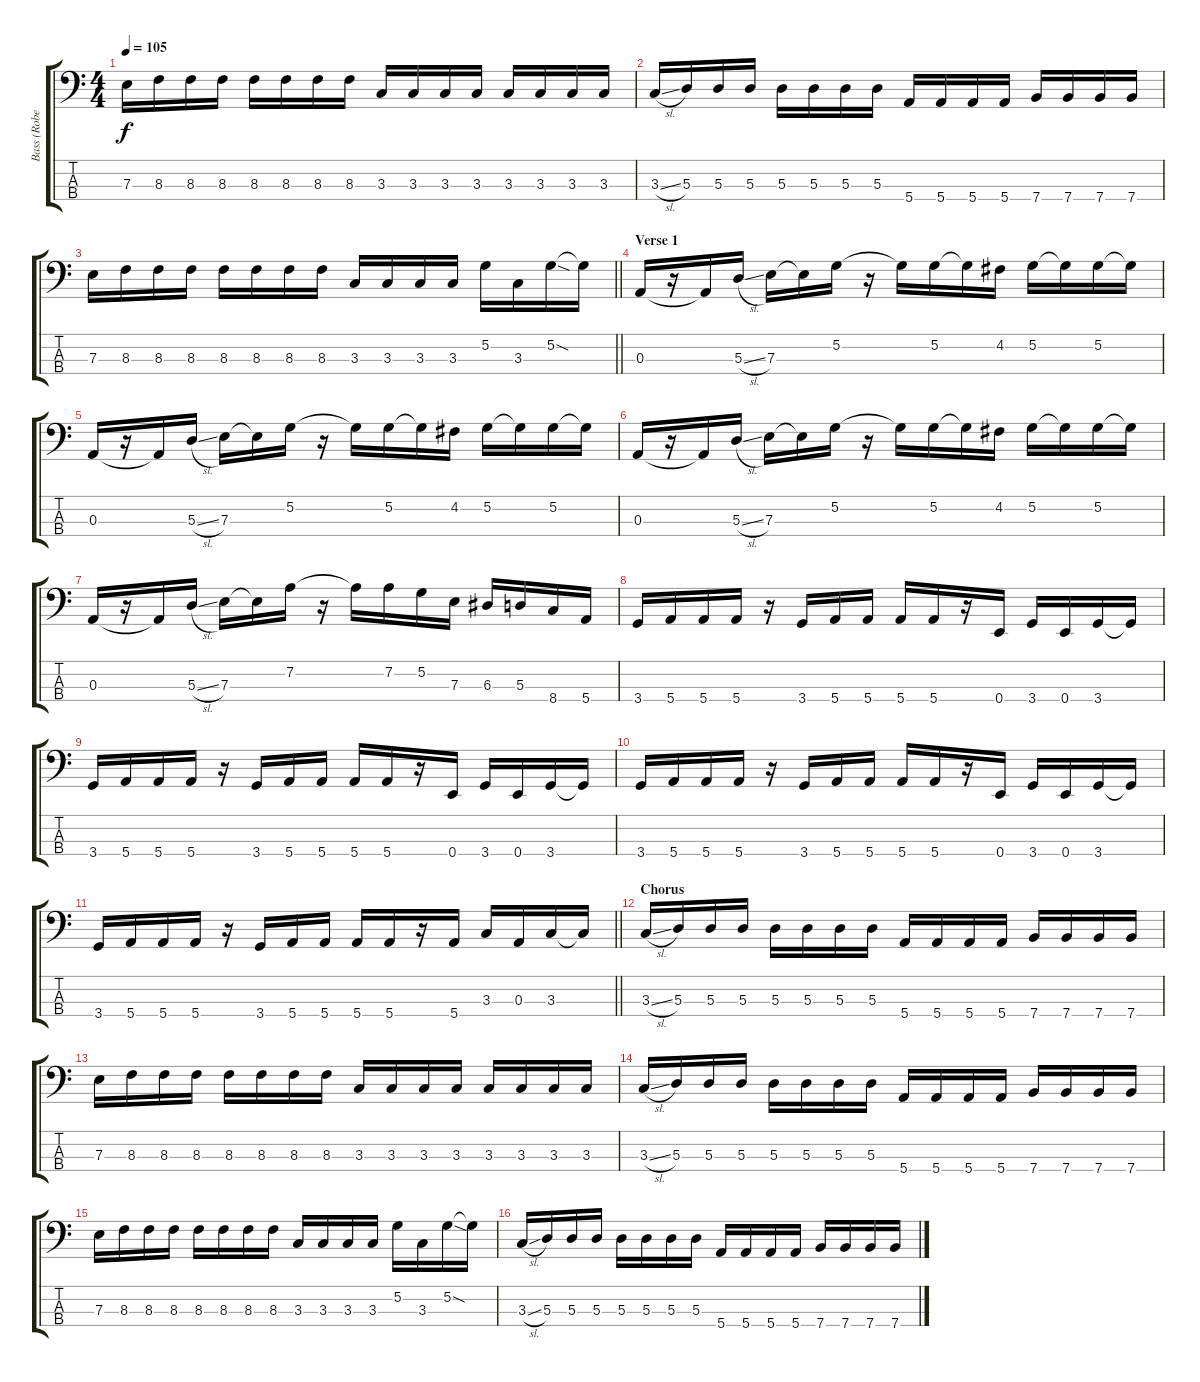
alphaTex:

\track ("Bass (Robert DeLeo)" "Bass (Robe") {instrument electricbassfinger}
\staff {score tabs}
\tuning (G2 D2 A1 E1) {hide}
\ts (4 4)
\tempo 105
\clef f4
\ks c
7.3.16{dy f} 8.3.16 8.3.16 8.3.16 8.3.16 8.3.16 8.3.16 8.3.16 3.3.16 3.3.16 3.3.16 3.3.16 3.3.16 3.3.16 3.3.16 3.3.16 |
3.3{sl}.16 5.3.16 5.3.16 5.3.16 5.3.16 5.3.16 5.3.16 5.3.16 5.4.16 5.4.16 5.4.16 5.4.16 7.4.16 7.4.16 7.4.16 7.4.16 |
\barLineRight lightlight
7.3.16 8.3.16 8.3.16 8.3.16 8.3.16 8.3.16 8.3.16 8.3.16 3.3.16 3.3.16 3.3.16 3.3.16 5.2.16 3.3.16 5.2{sod}.16 5.2{t}.16 |
\section ("" "Verse 1")
0.3.16 r.16 0.3{t}.16 5.3{sl}.16 7.3.16 7.3{t}.16 5.2.16 r.16 5.2{t}.16 5.2.16 5.2{t}.16 4.2.16 5.2.16 5.2{t}.16 5.2.16 5.2{t}.16 |
0.3.16 r.16 0.3{t}.16 5.3{sl}.16 7.3.16 7.3{t}.16 5.2.16 r.16 5.2{t}.16 5.2.16 5.2{t}.16 4.2.16 5.2.16 5.2{t}.16 5.2.16 5.2{t}.16 |
0.3.16 r.16 0.3{t}.16 5.3{sl}.16 7.3.16 7.3{t}.16 5.2.16 r.16 5.2{t}.16 5.2.16 5.2{t}.16 4.2.16 5.2.16 5.2{t}.16 5.2.16 5.2{t}.16 |
0.3.16 r.16 0.3{t}.16 5.3{sl}.16 7.3.16 7.3{t}.16 7.2.16 r.16 7.2{t}.16 7.2.16 5.2.16 7.3.16 6.3.16 5.3.16 8.4.16 5.4.16 |
3.4.16 5.4.16 5.4.16 5.4.16 r.16 3.4.16 5.4.16 5.4.16 5.4.16 5.4.16 r.16 0.4.16 3.4.16 0.4.16 3.4.16 3.4{t}.16 |
3.4.16 5.4.16 5.4.16 5.4.16 r.16 3.4.16 5.4.16 5.4.16 5.4.16 5.4.16 r.16 0.4.16 3.4.16 0.4.16 3.4.16 3.4{t}.16 |
3.4.16 5.4.16 5.4.16 5.4.16 r.16 3.4.16 5.4.16 5.4.16 5.4.16 5.4.16 r.16 0.4.16 3.4.16 0.4.16 3.4.16 3.4{t}.16 |
\barLineRight lightlight
3.4.16 5.4.16 5.4.16 5.4.16 r.16 3.4.16 5.4.16 5.4.16 5.4.16 5.4.16 r.16 5.4.16 3.3.16 0.3.16 3.3.16 3.3{t}.16 |
\section ("" "Chorus")
3.3{sl}.16 5.3.16 5.3.16 5.3.16 5.3.16 5.3.16 5.3.16 5.3.16 5.4.16 5.4.16 5.4.16 5.4.16 7.4.16 7.4.16 7.4.16 7.4.16 |
7.3.16 8.3.16 8.3.16 8.3.16 8.3.16 8.3.16 8.3.16 8.3.16 3.3.16 3.3.16 3.3.16 3.3.16 3.3.16 3.3.16 3.3.16 3.3.16 |
3.3{sl}.16 5.3.16 5.3.16 5.3.16 5.3.16 5.3.16 5.3.16 5.3.16 5.4.16 5.4.16 5.4.16 5.4.16 7.4.16 7.4.16 7.4.16 7.4.16 |
7.3.16 8.3.16 8.3.16 8.3.16 8.3.16 8.3.16 8.3.16 8.3.16 3.3.16 3.3.16 3.3.16 3.3.16 5.2.16 3.3.16 5.2{sod}.16 5.2{t}.16 |
3.3{sl}.16 5.3.16 5.3.16 5.3.16 5.3.16 5.3.16 5.3.16 5.3.16 5.4.16 5.4.16 5.4.16 5.4.16 7.4.16 7.4.16 7.4.16 7.4.16
